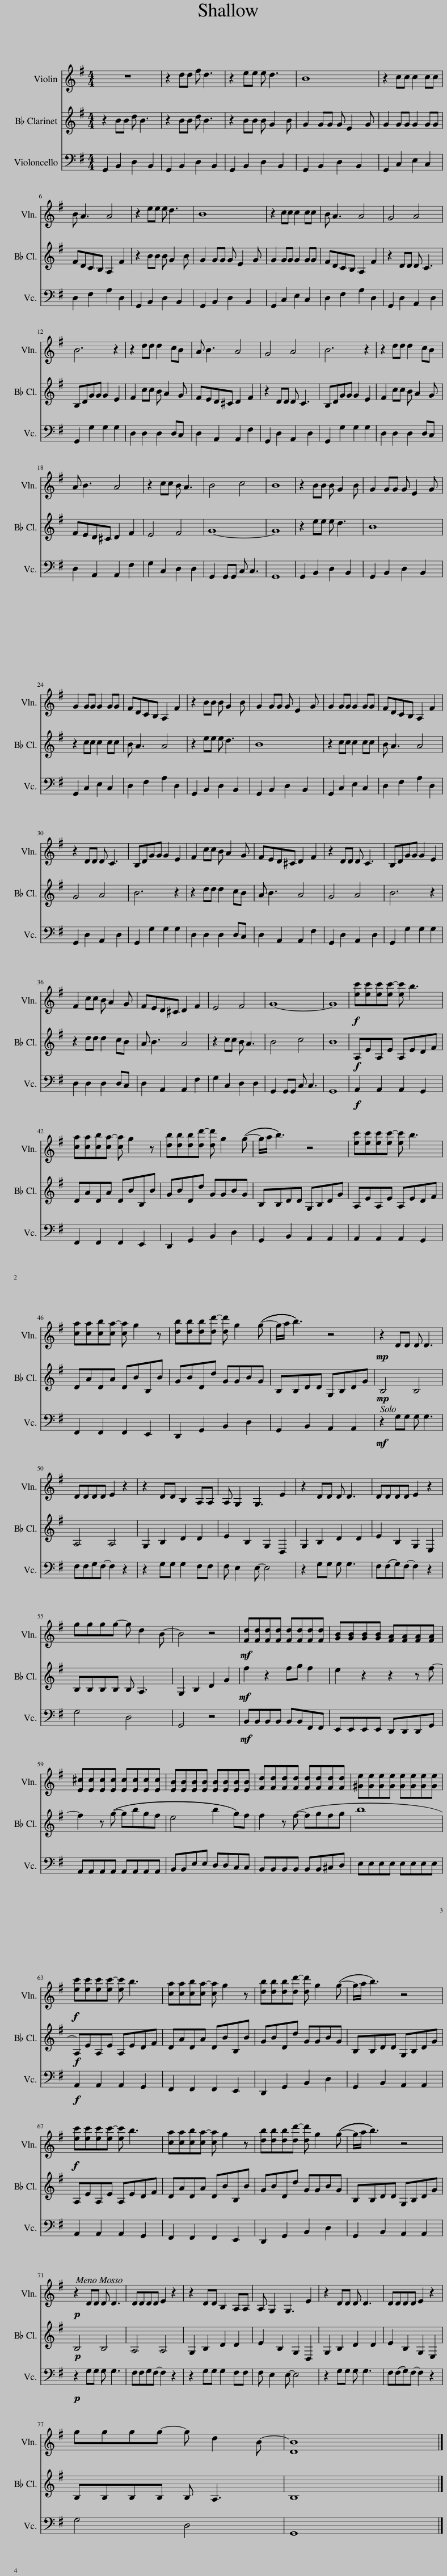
X:1
%%score 1 2 3
L:1/8
M:4/4
I:linebreak $
K:G
V:1 treble
V:2 treble transpose=-2
V:3 bass
V:1
 z8 | z2 dd f d3 | z2 ee e d3 | B8 | z2 cc c2 cc |$ %5
 B A3 A4 | z2 ee e d3 | B8 | z2 cc c2 cc | B A3 A4 |$ %10
 G4 A4 | B6 z2 | z2 dd d2 cB | A B3 A4 | G4 A4 | %15
 B6 z2 |$ z2 dd d2 cB | A B3 A4 | z2 cc B A3 | B4 c4 | %20
 B8 | z2 BB B G2 B |$ G2 GG G E2 G | G2 GG G2 GG | FDCB, A,2 F2 | %25
 z2 BB B G2 B | G2 GG G E2 G |$ G2 GG G2 GG | FDCB, A,2 F2 | z2 DD D C3 | %30
 B,DGG G2 E2 | F2 cc B A2 G |$ FED^C D2 F2 | z2 DD D C3 | B,DGG G2 E2 | %35
 F2 cc B A2 G | FED^C D2 F2 |$ E4 F4 | G8- | G8 | %40
!f! [ec'][ec'][ec'][ec'-] [ec'] b3 | [ca][ca][cb][ca-] [ca] g2 z |$ [db][db][db][dd'-] [dd'] g2 ((g- | g/a/ b3)) z4 | [ec'][ec'][ec'][ec'-] [ec'] b3 |$ %45
 [ca][ca][cb][ca-] [ca] g2 z | [db][db][db][dd'-] [dd'] g2 ((((g- | g/a/ b3)))) z4 |!mp! z2 DD D D3 |$ DDDD E2 z2 | %50
 z2 DD B,2 A,A, | A, G,2 G,3 E2 | z2 DD D D3 | DDDD E2 z2 |$ gggg- g d2 B- | %55
 B4 z4 |!mf! [Fd][Fd][Fd][Fd] [Fd][Fd][Fd][Fd] | [GB][GB][GB][GB] [FA][FA][FA][FA] |$ [E^c][Ec][Ec][Ec] [Ec][Ec][Ec][Ec] | [EB][EB][EB][EB] [EB][EB][EB][EB] | %60
 [Fd][Fd][Fd][Fd] [Fd][Fd][Fd][Fd] | [^Ge][Ge][Ge][Ge] [Ge][Ge][Ge][Ge] |$!f! [ec'][ec'][ec'][ec'-] [ec'] b3 | [ca][ca][cb][ca-] [ca] g2 z | [db][db][db][dd'-] [dd'] g2 ((g- |$ %65
 g/a/ b3)) z4 |!f! [ec'][ec'][ec'][ec'-] [ec'] b3 | [ca][ca][cb][ca-] [ca] g2 z |$ [db][db][db][dd'-] [dd'] g2 ((((g- | g/a/ b3)))) z4 | %70
!p! z2 DD D D3 | DDDD E2 z2 | z2 DD B,2 A,A, |$ A, G,2 G,3 E2 | z2 DD D D3 | %75
 DDDD E2 z2 | gggg- g d2 B- | [DB]8 |] %78
V:2
 z2 ^cc e c3 | z2 ^cc e c3 | z2 ^cc c A2 c | A2 AA A F2 A | A2 AA A2 AA |$ %5
 ^GED^C B,2 G2 | z2 ^cc c A2 c | A2 AA A F2 A | A2 AA A2 AA | ^GED^C B,2 G2 |$ %10
 z2 EE E D3 | ^CEAA A2 F2 | ^G2 dd ^c B2 A | ^GFE^D E2 G2 | z2 EE E D3 | %15
 ^CEAA A2 F2 |$ ^G2 dd ^c B2 A | ^GFE^D E2 G2 | F4 ^G4 | A8- | %20
 A8 | z2 ff f e3 |$ ^c8 | z2 dd d2 dd | ^c B3 B4 | %25
 z2 ff f e3 | ^c8 |$ z2 dd d2 dd | ^c B3 B4 | A4 B4 | %30
 ^c6 z2 | z2 ee e2 d^c |$ B ^c3 B4 | A4 B4 | ^c6 z2 | %35
 z2 ee e2 d^c | B ^c3 B4 |$ z2 dd ^c B3 | ^c4 d4 | ^c8 | %40
!f! B,FB,F B,FE^G | EBEB E^c^Cc |$ A^cEe AAcA | ^CCEE A,CEA | B,FB,F B,FE^G |$ %45
 EBEB E^c^Cc | A^cEe AAcA | ^CCEE A,CEA |!mp! ^C4 C4 |$ B,4 B,4 | %50
 A,2 ^C2 E2 E2 | F2 ^C2 A,2 E,2 | A,2 ^C2 E2 E2 | F2 ^C2 A,2 F,2 |$ ^CCCC C B,3 | %55
 A,2 ^C2 E2 A2 |!mf! ^g2 z2 ga g2 | f2 z2 z2 z ^g- |$ g2 z ((a- a^c'a^g | f4 ^c'2 a))^g | %60
 ^g2 z (g- gaga | ^c'8 |$!f! B,)FB,F B,FE^G | EBEB E^c^Cc | A^cEe AAcA |$ %65
 ^CCEE A,CEA | B,FB,F B,FE^G | EBEB E^c^Cc |$ A^cEe AAcA | ^CCEE A,CEA | %70
!p! ^C4 C4 | B,4 B,4 | A,2 ^C2 E2 E2 |$ F2 ^C2 A,2 E,2 | A,2 ^C2 E2 E2 | %75
 F2 ^C2 A,2 F,2 | ^CCCC C B,3 | ^C8 |] %78
V:3
 G,,2 B,,2 D,2 B,,2 | G,,2 B,,2 D,2 B,,2 | G,,2 B,,2 D,2 B,,2 | G,,2 B,,2 D,2 B,,2 | G,,2 C,2 E,2 C,2 |$ %5
 D,2 F,2 A,2 D,2 | G,,2 B,,2 D,2 B,,2 | G,,2 B,,2 D,2 B,,2 | G,,2 C,2 E,2 C,2 | D,2 F,2 A,2 D,2 |$ %10
 G,,2 D,2 A,,2 D,2 | G,,2 G,2 G,2 G,2 | D,2 D,2 D,2 D,C, | D,2 A,,2 A,,2 F,2 | G,,2 D,2 A,,2 D,2 | %15
 G,,2 G,2 G,2 G,2 |$ D,2 D,2 D,2 D,C, | D,2 A,,2 A,,2 F,2 | G,2 C,2 D,2 D,2 | G,,2 G,,G,, C, C,3 | %20
 G,,8 | G,,2 B,,2 D,2 B,,2 |$ G,,2 B,,2 D,2 B,,2 | G,,2 C,2 E,2 C,2 | D,2 F,2 A,2 D,2 | %25
 G,,2 B,,2 D,2 B,,2 | G,,2 B,,2 D,2 B,,2 |$ G,,2 C,2 E,2 C,2 | D,2 F,2 A,2 D,2 | G,,2 D,2 A,,2 D,2 | %30
 G,,2 G,2 G,2 G,2 | D,2 D,2 D,2 D,C, |$ D,2 A,,2 A,,2 F,2 | G,,2 D,2 A,,2 D,2 | G,,2 G,2 G,2 G,2 | %35
 D,2 D,2 D,2 D,C, | D,2 A,,2 A,,2 F,2 |$ G,2 C,2 D,2 D,2 | G,,2 G,,G,, C, C,3 | G,,8 | %40
!f! A,,2 A,,2 A,,2 G,,2 | F,,2 F,,2 F,,2 E,,2 |$ D,,2 G,,2 B,,2 D,2 | G,,2 B,,2 A,,2 A,,2 | A,,2 A,,2 A,,2 G,,2 |$ %45
 F,,2 F,,2 F,,2 E,,2 | D,,2 G,,2 B,,2 D,2 | G,,2 B,,2 A,,2 A,,2 |!mf! z2 G,G, G, G,3 |$ F,F,G,F,- F,2 z2 | %50
 z2 G,G, G,2 F,F, | F, E,2 E,- E,4 | z2 G,G, G, G,3 | F,((F,G,))F,- F,2 z2 |$ G,4 D,4 | %55
 G,,4 z4 |!mf! B,,B,,B,,B,, B,,B,,F,,F,, | E,,E,,E,,E,, D,,D,,D,,G,, |$ A,,A,,A,,A,, A,,A,,A,,A,, | B,,B,,E,E, D,D,C,C, | %60
 B,,B,,B,,B,, B,,B,,^C,D, | E,E,E,E, E,E,E,E, |$!f! A,,2 A,,2 A,,2 G,,2 | F,,2 F,,2 F,,2 E,,2 | D,,2 G,,2 B,,2 D,2 |$ %65
 G,,2 B,,2 A,,2 A,,2 | A,,2 A,,2 A,,2 G,,2 | F,,2 F,,2 F,,2 E,,2 |$ D,,2 G,,2 B,,2 D,2 | G,,2 B,,2 A,,2 A,,2 | %70
!p! z2 G,G, G, G,3 | F,F,G,F,- F,2 z2 | z2 G,G, G,2 F,F, |$ F, E,2 E,- E,4 | z2 G,G, G, G,3 | %75
 F,((F,G,))F,- F,2 z2 | G,4 D,4 | G,,8 |] %78
